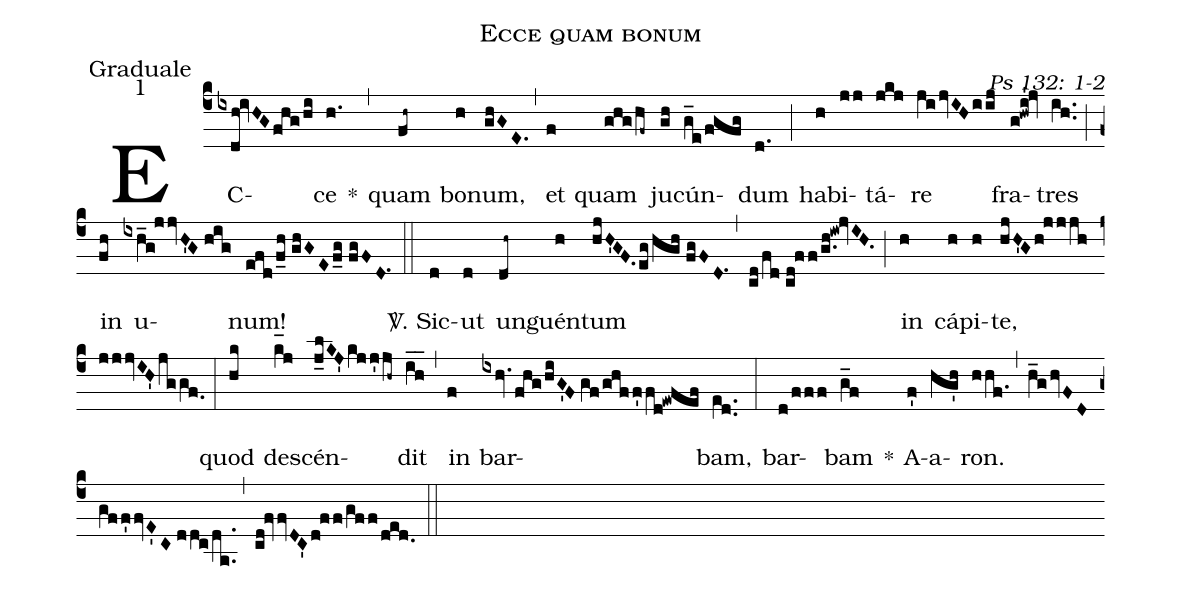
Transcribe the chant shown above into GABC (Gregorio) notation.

name: Ecce quam bonum;
office-part: Graduale;
mode: 1;
commentary: Ps 132: 1-2;
%%
(c4) EC(ixdh!ivHGfhg/hi)ce(h.) *(,) quam(fh~) bo(h)num,(ghGE.) (,) et(f) quam(ghg/hf~) ju(gh)cún(g_e/fgfg)dum(d.) (;) ha(h)bi(jj)tá(jkj)re(jijvIHiij) fra(g!hwi'!jv)tres(ih..) (;) in(fh) u(ixh_g!jjvH'G//hig)num!(efd/f_h//ghGE/!f_g//!fgFD.1) (::)
<sp>V/</sp>. Sic(d)ut(d) un(dh~)guén(h)tum(hjH'GF.eg/hgh//fgFD.1) (,) (cd/fd//cd!ff/g.h!iw!jvIH.) (;) in(h) cá(h)pi(h)te,(hjH'Gh!jjjh//jjjvIH'jggf.0) (:)
quod(hk) de(k_[hl:1]j)scén(j_lKJ'kjj'jh~)dit(i_h_) (,) in(f) bar(ixhv./!fhg/!hiG'F//!gf/ghf/!f'fd!ewfef)bam,(e[ll:1]d..) (:)
bar(d/fff)bam(g_f) *() A(f')a(hg'h)ron.(hhf.) (,) (h_ghvFDgff'fvE'C//ddc/da..) (,) (cd!fvvDC'd!ff/gff/ded.) (::)
